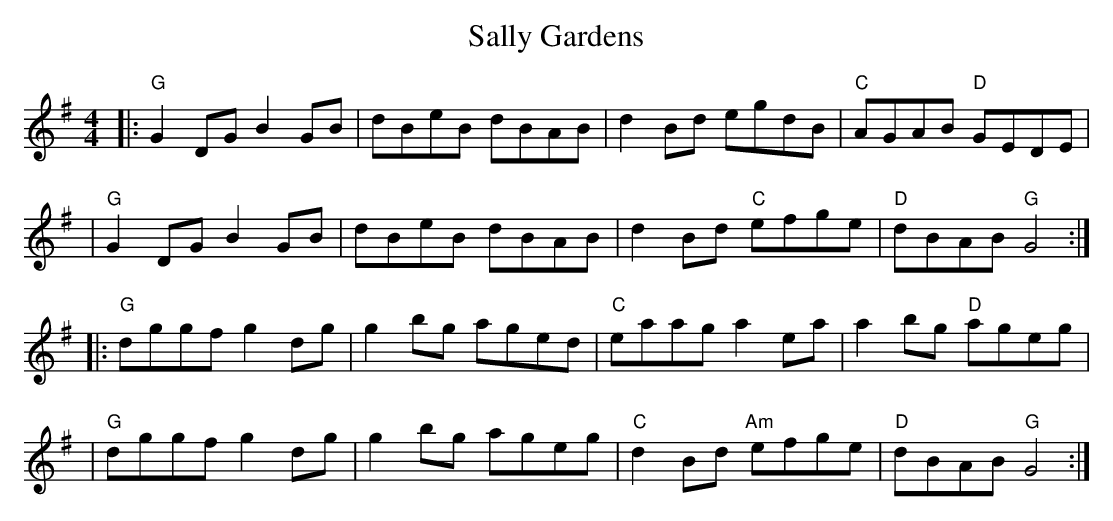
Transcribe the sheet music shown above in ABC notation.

X:1
T:Sally Gardens
L:1/8
M:4/4
K:G
V:1
|: "G" G2 DG B2 GB | dBeB dBAB | d2 Bd egdB | "C" AGAB "D" GEDE |
|  "G" G2 DG B2 GB | dBeB dBAB | d2 Bd "C" efge | "D" dBAB "G" G4 :|
|: "G" dggf g2 dg | g2 bg aged | "C" eaag a2 ea | a2 bg "D" ageg |
|  "G" dggf g2 dg | g2 bg ageg | "C" d2 Bd "Am" efge | "D" dBAB "G" G4 :|
